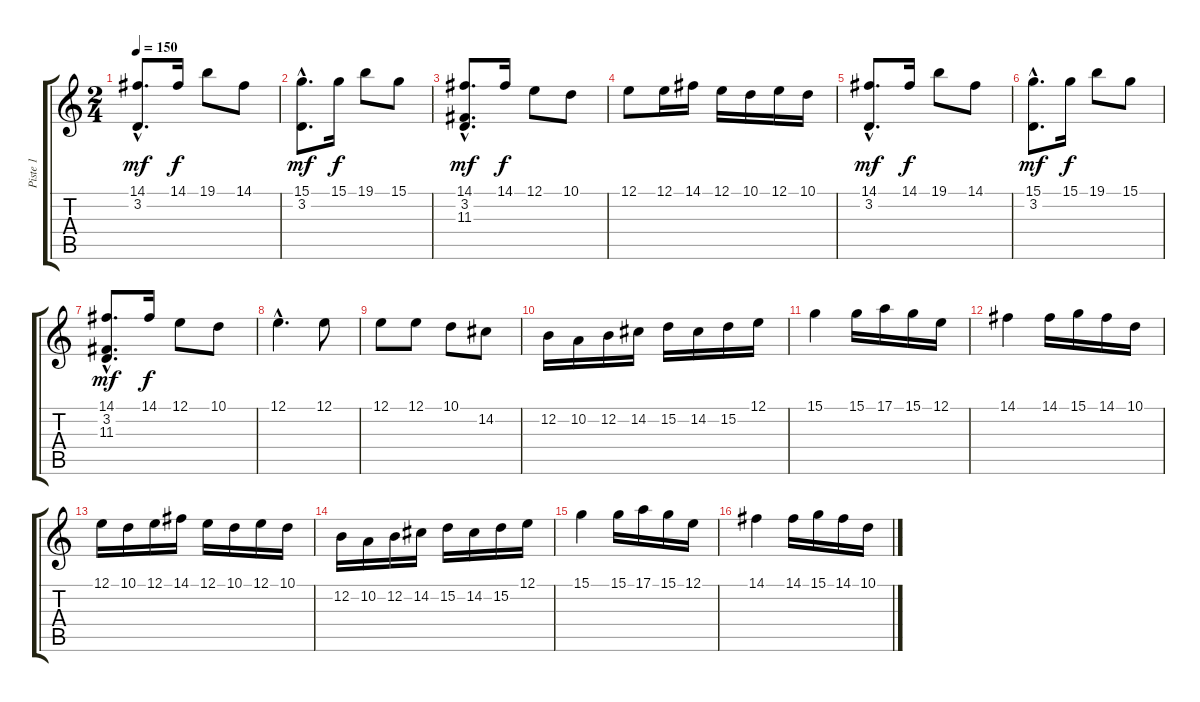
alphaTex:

\track ("Piste 1" "Piste 1") {instrument violin}
\staff {score tabs}
\tuning (E4 B3 G3 D3 A2 E2) {hide}
\ts (2 4)
\tempo 150
\clef g2
\ks c
(14.1{hac} 3.2{hac}).8{d dy mf} 14.1.16{dy f} 19.1.8 14.1.8 |
(15.1{hac} 3.2{hac}).8{d dy mf} 15.1.16{dy f} 19.1.8 15.1.8 |
(14.1{hac} 3.2{hac} 11.3{hac}).8{d dy mf} 14.1.16{dy f} 12.1.8 10.1.8 |
12.1.8 12.1.16 14.1.16 12.1.16 10.1.16 12.1.16 10.1.16 |
(14.1{hac} 3.2{hac}).8{d dy mf} 14.1.16{dy f} 19.1.8 14.1.8 |
(15.1{hac} 3.2{hac}).8{d dy mf} 15.1.16{dy f} 19.1.8 15.1.8 |
(14.1{hac} 3.2{hac} 11.3{hac}).8{d dy mf} 14.1.16{dy f} 12.1.8 10.1.8 |
12.1{hac}.4{d} 12.1.8 |
12.1.8 12.1.8 10.1.8 14.2.8 |
12.2.16 10.2.16 12.2.16 14.2.16 15.2.16 14.2.16 15.2.16 12.1.16 |
15.1.4 15.1.16 17.1.16 15.1.16 12.1.16 |
14.1.4 14.1.16 15.1.16 14.1.16 10.1.16 |
12.1.16 10.1.16 12.1.16 14.1.16 12.1.16 10.1.16 12.1.16 10.1.16 |
12.2.16 10.2.16 12.2.16 14.2.16 15.2.16 14.2.16 15.2.16 12.1.16 |
15.1.4 15.1.16 17.1.16 15.1.16 12.1.16 |
14.1.4 14.1.16 15.1.16 14.1.16 10.1.16
